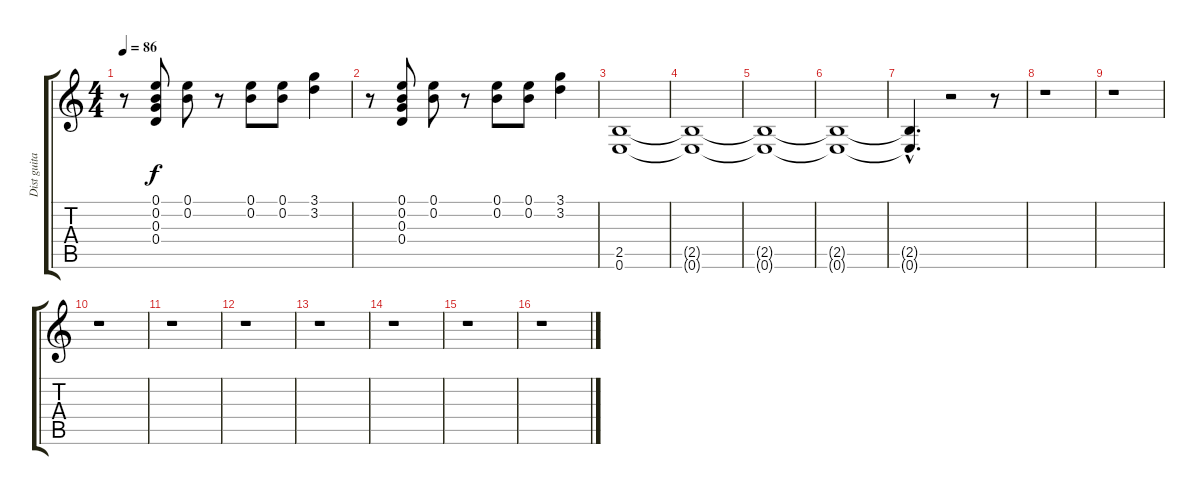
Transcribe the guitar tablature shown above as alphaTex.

\track ("Dist guitar" "Dist guita") {instrument overdrivenguitar}
\staff {score tabs}
\tuning (E4 B3 G3 D3 A2 E2) {hide}
\ts (4 4)
\tempo 86
\clef g2
\ks c
r.8{dy f} (0.1 0.2 0.3 0.4).8 (0.1 0.2).8 r.8 (0.1 0.2).8 (0.1 0.2).8 (3.1 3.2).4 |
r.8 (0.1 0.2 0.3 0.4).8 (0.1 0.2).8 r.8 (0.1 0.2).8 (0.1 0.2).8 (3.1 3.2).4 |
(2.5 0.6).1 |
(2.5{t} 0.6{t}).1 |
(2.5{t} 0.6{t}).1 |
(2.5{t} 0.6{t}).1 |
(2.5{hac t} 0.6{hac t}).4{d} r.2 r.8 |
r.1 |
r.1 |
r.1 |
r.1 |
r.1 |
r.1 |
r.1 |
r.1 |
r.1
